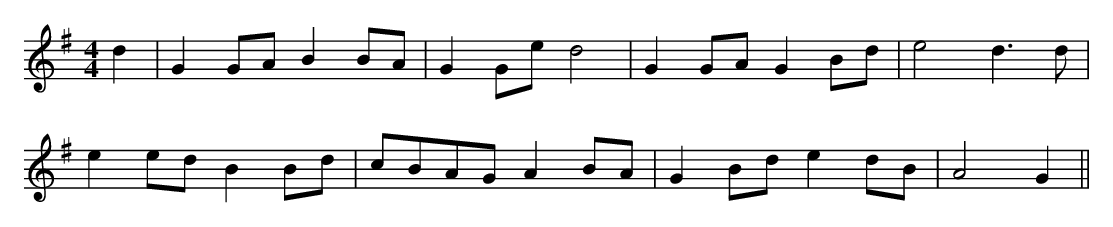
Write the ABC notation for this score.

X:1
M:4/4
K:G
d2|G2 GA B2 BA|G2 Ge d4|G2 GA G2 Bd|e4 d3 d|
e2 ed B2 Bd|cBAG A2 BA|G2 Bd e2 dB|A4 G2||
